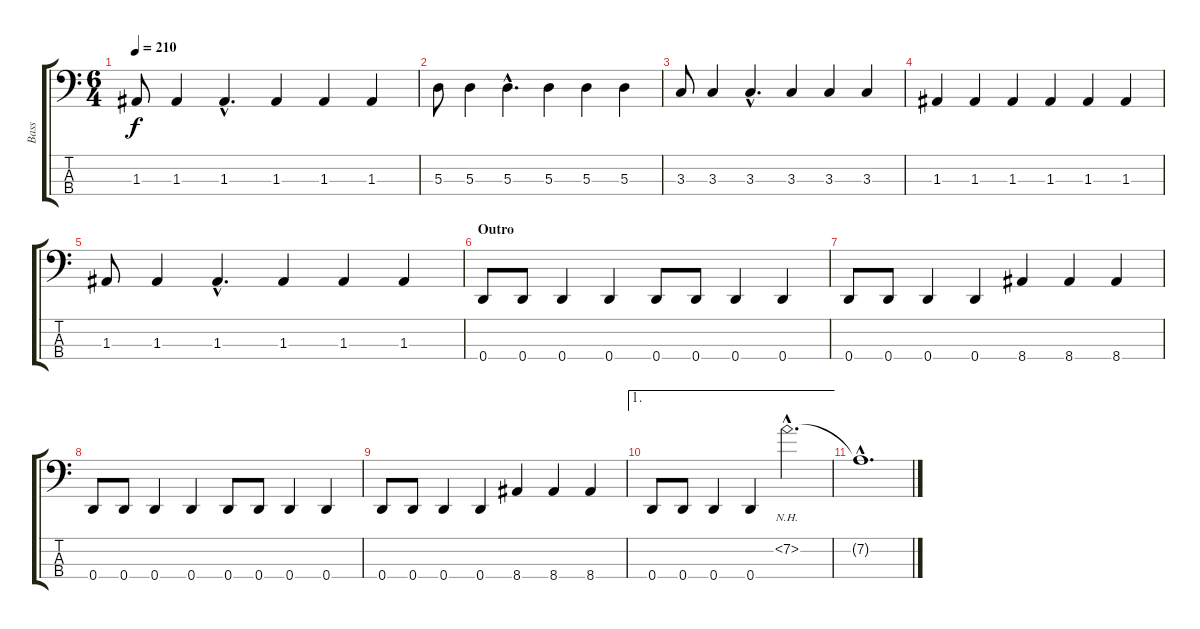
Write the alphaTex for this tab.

\track ("Bass" "Bass") {instrument electricbasspick}
\staff {score tabs}
\tuning (G2 D2 A1 D1) {hide}
\ts (6 4)
\tempo 210
\clef f4
\ks c
1.3.8{dy f} 1.3.4 1.3{hac}.4{d} 1.3.4 1.3.4 1.3.4 |
5.3.8 5.3.4 5.3{hac}.4{d} 5.3.4 5.3.4 5.3.4 |
3.3.8 3.3.4 3.3{hac}.4{d} 3.3.4 3.3.4 3.3.4 |
1.3.4 1.3.4 1.3.4 1.3.4 1.3.4 1.3.4 |
1.3.8 1.3.4 1.3{hac}.4{d} 1.3.4 1.3.4 1.3.4 |
\section ("" "Outro")
0.4.8 0.4.8 0.4.4 0.4.4 0.4.8 0.4.8 0.4.4 0.4.4 |
0.4.8 0.4.8 0.4.4 0.4.4 8.4.4 8.4.4 8.4.4 |
0.4.8 0.4.8 0.4.4 0.4.4 0.4.8 0.4.8 0.4.4 0.4.4 |
0.4.8 0.4.8 0.4.4 0.4.4 8.4.4 8.4.4 8.4.4 |
\ae 1
0.4.8 0.4.8 0.4.4 0.4.4 7.2{nh hac}.2{d} |
7.2{hac t}.1{d}
